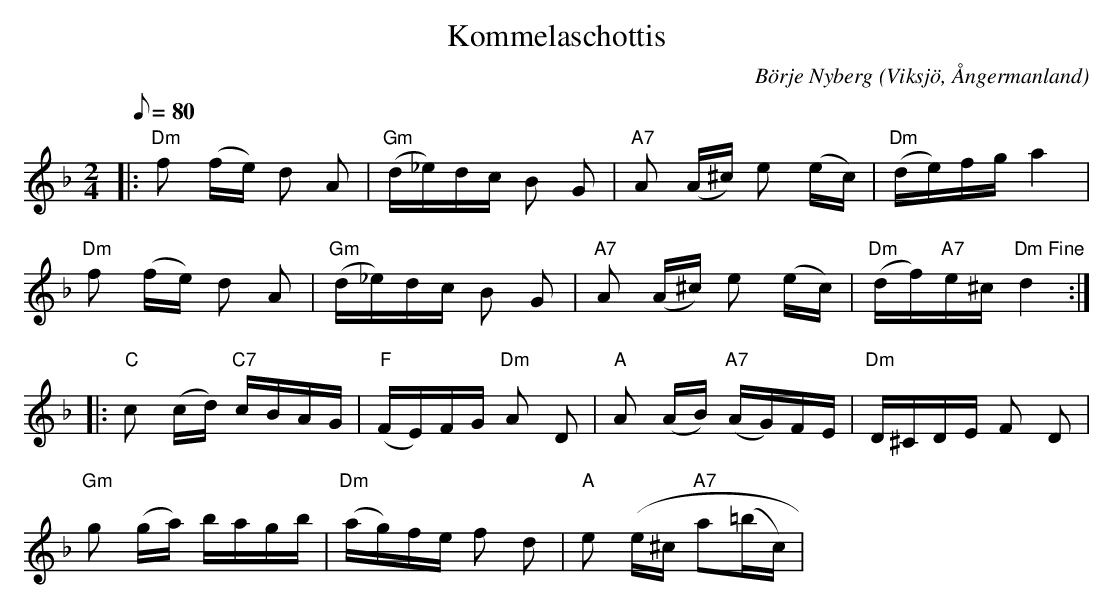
X:1
T:Kommelaschottis
C:Börje Nyberg
O:Viksjö, Ångermanland
M:2/4
L:1/8
Q:80
K:Dm
|: "Dm"f (f/2e/2) d A | "Gm"(d/2_e/2)d/2c/2 B G | "A7"A (A/2^c/2) e (e/2c/2) |"Dm"(d/2e/2)f/2g/2 a2 |
"Dm"f (f/2e/2) d A | "Gm" (d/2_e/2)d/2c/2 B G | "A7"A (A/2^c/2) e (e/2c/2) | "Dm"(d/2f/2)"A7"e/2^c/2 "Dm Fine"d2::
"C"c (c/2d/2) "C7"c/2B/2A/2G/2 | "F"(F/2E/2)F/2G/2 "Dm"A D | "A"A (A/2B/2) "A7"(A/2G/2)F/2E/2 | "Dm"D/2^C/2D/2E/2 F D |
"Gm"g (g/2a/2) b/2a/2g/2b/2 | "Dm"(a/2g/2)f/2e/2 f d | "A"e (e/2^c/2 "A7"a(=b/2c/2) |
